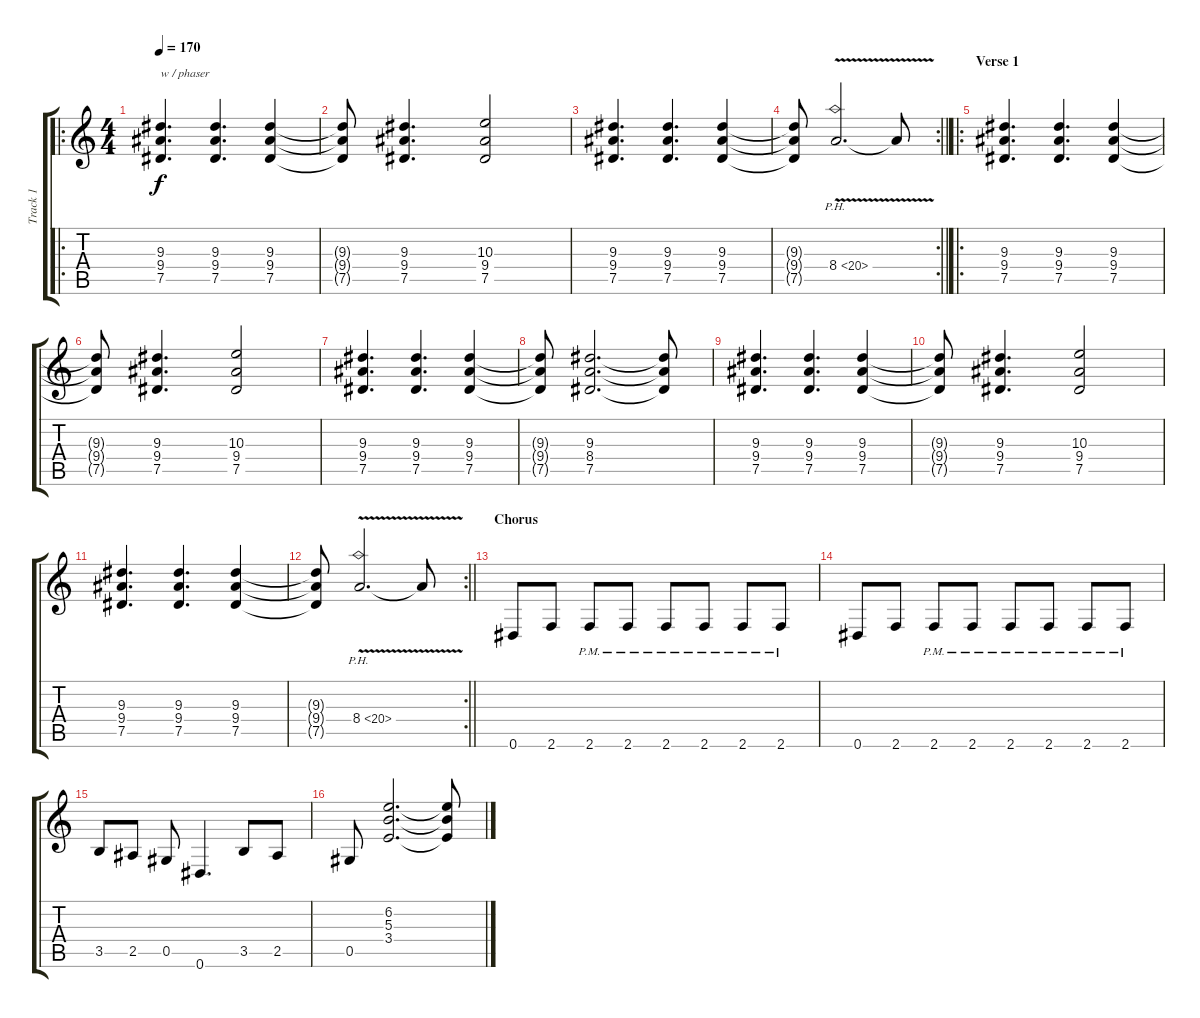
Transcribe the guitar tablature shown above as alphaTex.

\track ("Track 1" "Track 1") {instrument distortionguitar}
\staff {score tabs}
\tuning (Eb4 Bb3 Gb3 Db3 Ab2 Eb2) {hide}
\ro
\ts (4 4)
\tempo 170
\clef g2
\ks c
(9.3 9.4 7.5).4{d txt "w / phaser" dy f} (9.3 9.4 7.5).4{d} (9.3 9.4 7.5).4 |
(9.3{t} 9.4{t} 7.5{t}).8 (9.3 9.4 7.5).4{d} (10.3 9.4 7.5).2 |
(9.3 9.4 7.5).4{d} (9.3 9.4 7.5).4{d} (9.3 9.4 7.5).4 |
\rc 2
\barLineRight lightlight
(9.3{t} 9.4{t} 7.5{t}).8 8.4{ph 12 v}.2{d} 8.4{t}.8 |
\ro
\section ("" "Verse 1")
(9.3 9.4 7.5).4{d} (9.3 9.4 7.5).4{d} (9.3 9.4 7.5).4 |
(9.3{t} 9.4{t} 7.5{t}).8 (9.3 9.4 7.5).4{d} (10.3 9.4 7.5).2 |
(9.3 9.4 7.5).4{d} (9.3 9.4 7.5).4{d} (9.3 9.4 7.5).4 |
(9.3{t} 9.4{t} 7.5{t}).8 (9.3 8.4 7.5).2{d} (9.3{t} 8.4{t} 7.5{t}).8 |
(9.3 9.4 7.5).4{d} (9.3 9.4 7.5).4{d} (9.3 9.4 7.5).4 |
(9.3{t} 9.4{t} 7.5{t}).8 (9.3 9.4 7.5).4{d} (10.3 9.4 7.5).2 |
(9.3 9.4 7.5).4{d} (9.3 9.4 7.5).4{d} (9.3 9.4 7.5).4 |
\rc 2
\barLineRight lightlight
(9.3{t} 9.4{t} 7.5{t}).8 8.4{ph 12 v}.2{d} 8.4{t}.8 |
\section ("" "Chorus")
0.6.8 2.6.8 2.6{pm}.8 2.6{pm}.8 2.6{pm}.8 2.6{pm}.8 2.6{pm}.8 2.6{pm}.8 |
0.6.8 2.6.8 2.6{pm}.8 2.6{pm}.8 2.6{pm}.8 2.6{pm}.8 2.6{pm}.8 2.6{pm}.8 |
3.5.8 2.5.8 0.5.8 0.6.4{d} 3.5.8 2.5.8 |
0.5.8 (6.2 5.3 3.4).2{d} (6.2{t} 5.3{t} 3.4{t}).8
